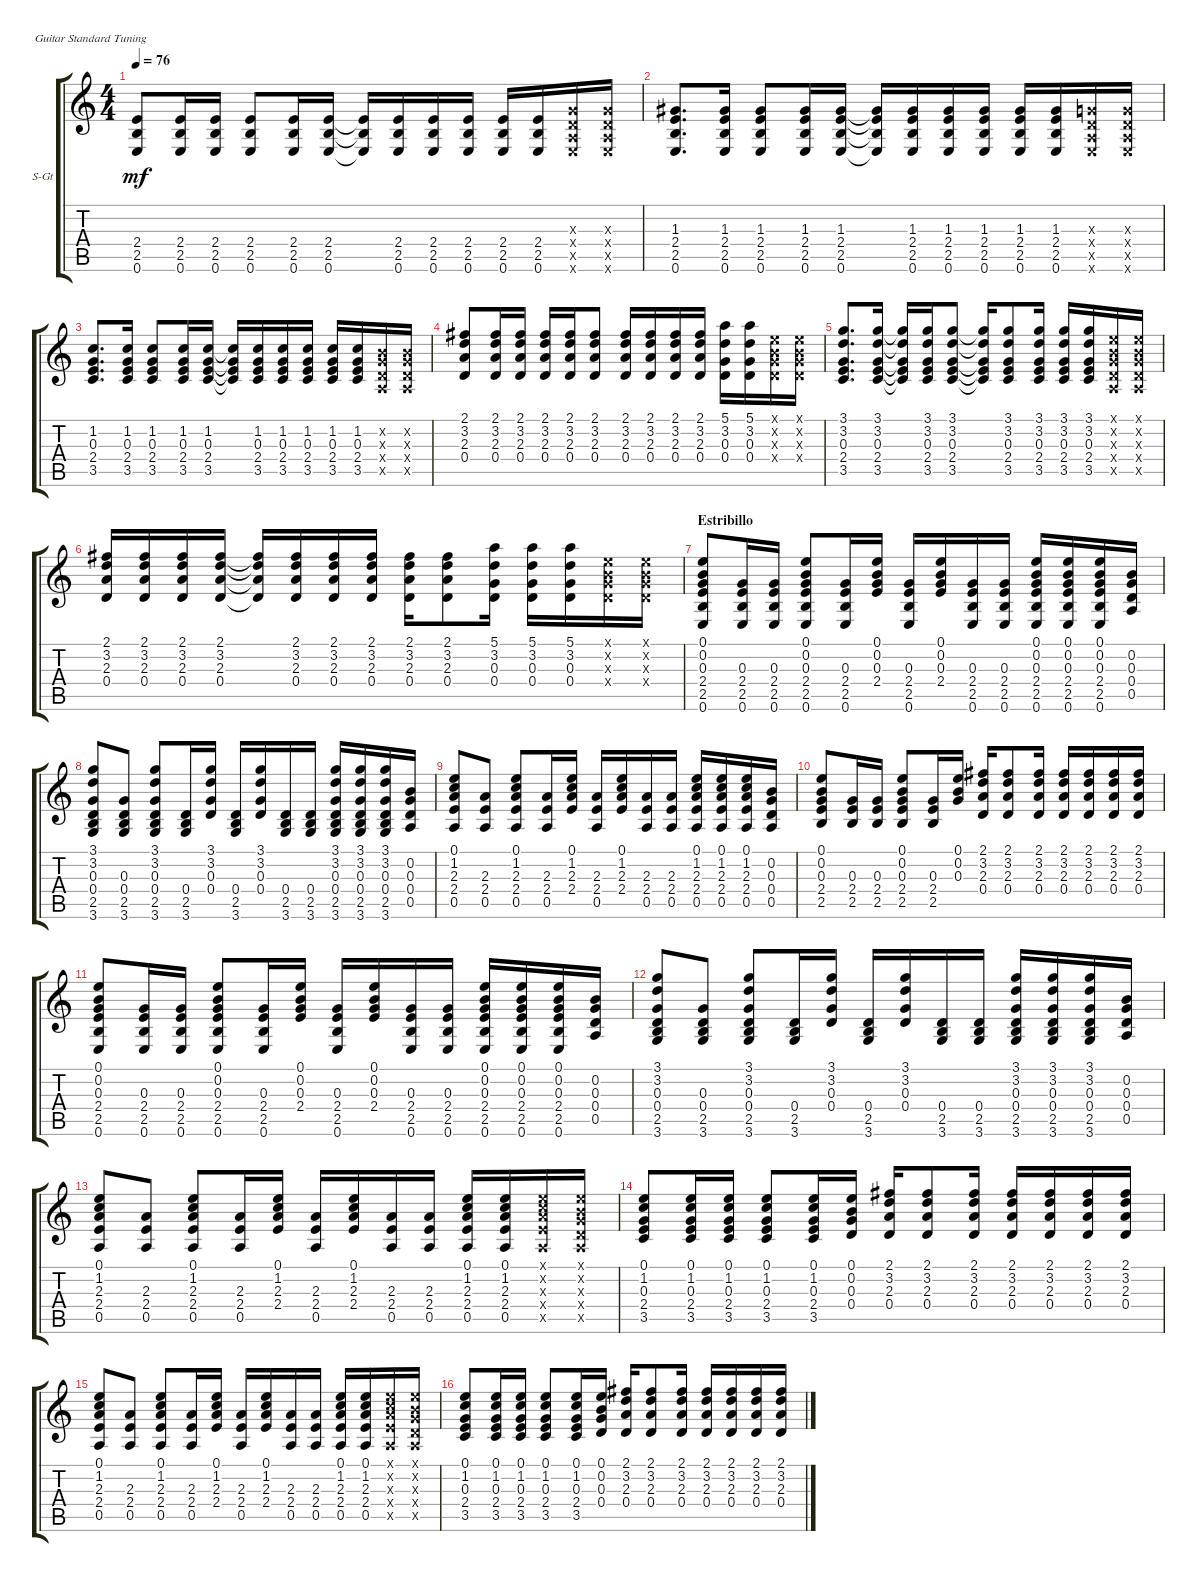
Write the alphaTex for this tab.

\defaultSystemsLayout 4
\bracketExtendMode groupsimilarinstruments
\firstSystemTrackNameOrientation horizontal
\otherSystemsTrackNameOrientation horizontal
\track ("Zacky (acoustic)" "S-Gt") {instrument acousticguitarsteel}
\staff {score tabs}
\tuning (E4 B3 G3 D3 A2 E2)
\ts (4 4)
\tempo 76
\clef g2
\ks c
(0.6 2.5 2.4).8{dy mf} (2.4 2.5 0.6).16 (0.6 2.5 2.4).16 (0.6 2.5 2.4).8 (2.4 2.5 0.6).16 (0.6 2.5 2.4).16 (2.4{t} 2.5{t} 0.6{t}).16 (2.4 2.5 0.6).16 (0.6 2.5 2.4).16 (0.6 2.5 2.4).16 (0.6 2.5 2.4).16 (0.6 2.5 2.4).16 (0.3{x} 0.4{x} 0.5{x} 0.6{x}).16 (0.5{x} 0.4{x} 0.3{x} 0.6{x}).16 |
(0.6 2.5 2.4 1.3).8{d} (1.3 2.4 2.5 0.6).16 (0.6 2.5 2.4 1.3).8 (0.6 2.5 2.4 1.3).16 (1.3 2.4 2.5 0.6).16 (0.6{t} 2.5{t} 2.4{t} 1.3{t}).16 (1.3 2.4 2.5 0.6).16 (1.3 2.4 2.5 0.6).16 (0.6 2.5 2.4 1.3).16 (0.6 2.5 2.4 1.3).16 (0.6 2.5 2.4 1.3).16 (0.3{x} 0.4{x} 0.5{x} 0.6{x}).16 (0.5{x} 0.4{x} 0.3{x} 0.6{x}).16 |
(3.5 2.4 0.3 1.2).8{d} (0.3 2.4 3.5 1.2).16 (3.5 2.4 0.3 1.2).8 (3.5 2.4 0.3 1.2).16 (0.3 2.4 3.5 1.2).16 (3.5{t} 2.4{t} 0.3{t} 1.2{t}).16 (0.3 2.4 3.5 1.2).16 (0.3 2.4 3.5 1.2).16 (3.5 2.4 0.3 1.2).16 (3.5 2.4 0.3 1.2).16 (3.5 2.4 0.3 1.2).16 (0.3{x} 0.4{x} 0.5{x} 0.2{x}).16 (0.5{x} 0.4{x} 0.3{x} 0.2{x}).16 |
(2.1 3.2 2.3 0.4).8 (0.4 2.3 3.2 2.1).16 (2.1 3.2 2.3 0.4).16 (0.4 2.3 3.2 2.1).16 (2.1 3.2 2.3 0.4).16 (2.1 3.2 2.3 0.4).8 (0.4 2.3 3.2 2.1).16 (2.1 3.2 2.3 0.4).16 (0.4 2.3 3.2 2.1).16 (2.1 3.2 2.3 0.4).16 (0.4 0.3 3.2 5.1).16 (3.2 5.1 0.3 0.4).16 (0.4{x} 0.3{x} 0.2{x} 0.1{x}).16 (0.1{x} 0.2{x} 0.3{x} 0.4{x}).16 |
(3.5 2.4 0.3 3.2 3.1).8{d} (3.1 3.2 0.3 2.4 3.5).16 (3.5{t} 2.4{t} 0.3{t} 3.2{t} 3.1{t}).16 (3.1 3.2 0.3 2.4 3.5).16 (3.5 2.4 0.3 3.2 3.1).8 (3.5{t} 2.4{t} 0.3{t} 3.2{t} 3.1{t}).16 (3.5 2.4 0.3 3.2 3.1).8 (3.1 3.2 0.3 2.4 3.5).16 (3.5 2.4 0.3 3.2 3.1).16 (3.1 3.2 0.3 2.4 3.5).16 (0.3{x} 0.2{x} 0.1{x} 0.4{x} 0.5{x}).16 (0.5{x} 0.4{x} 0.3{x} 0.2{x} 0.1{x}).16 |
(2.1 3.2 2.3 0.4).16 (0.4 2.3 3.2 2.1).16 (2.1 3.2 2.3 0.4).16 (0.4 2.3 3.2 2.1).16 (2.1{t} 3.2{t} 2.3{t} 0.4{t}).16 (2.1 3.2 2.3 0.4).16 (0.4 2.3 3.2 2.1).16 (2.1 3.2 2.3 0.4).16 (0.4 2.3 3.2 2.1).16 (2.1 3.2 2.3 0.4).8 (0.4 0.3 3.2 5.1).16 (3.2 5.1 0.3 0.4).16 (0.4 0.3 3.2 5.1).16 (0.1{x} 0.2{x} 0.3{x} 0.4{x}).16 (0.1{x} 0.2{x} 0.3{x} 0.4{x}).16 |
\section ("" "Estribillo")
(0.6 2.5 2.4 0.3 0.2 0.1).8 (0.3 2.4 2.5 0.6).16 (0.3 2.4 2.5 0.6).16 (0.6 2.5 2.4 0.3 0.2 0.1).8 (0.3 2.4 2.5 0.6).16 (2.4 0.3 0.2 0.1).16 (0.3 2.4 2.5 0.6).16 (2.4 0.3 0.2 0.1).16 (0.3 2.4 2.5 0.6).16 (0.3 2.4 2.5 0.6).16 (0.6 2.5 2.4 0.3 0.2 0.1).16 (0.6 2.5 2.4 0.3 0.2 0.1).16 (0.6 2.5 2.4 0.3 0.2 0.1).16 (0.5 0.4 0.3 0.2).16 |
(3.2 3.1 0.3 0.4 2.5 3.6).8 (3.6 2.5 0.4 0.3).8 (0.3 0.4 2.5 3.6 3.2 3.1).8 (3.6 2.5 0.4).16 (0.4 0.3 3.2 3.1).16 (3.6 2.5 0.4).16 (0.4 0.3 3.2 3.1).16 (3.6 2.5 0.4).16 (3.6 2.5 0.4).16 (0.3 0.4 2.5 3.6 3.2 3.1).16 (0.3 0.4 2.5 3.6 3.2 3.1).16 (0.3 0.4 2.5 3.6 3.2 3.1).16 (0.3 0.2 0.4 0.5).16 |
(0.5 2.4 2.3 1.2 0.1).8 (0.5 2.4 2.3).8 (2.3 2.4 0.5 1.2 0.1).8 (2.3 2.4 0.5).16 (2.4 2.3 1.2 0.1).16 (2.3 2.4 0.5).16 (2.4 2.3 1.2 0.1).16 (2.3 2.4 0.5).16 (0.5 2.4 2.3).16 (2.3 2.4 0.5 1.2 0.1).16 (2.3 2.4 0.5 1.2 0.1).16 (2.3 2.4 0.5 1.2 0.1).16 (0.2 0.3 0.4 0.5).16 |
(2.5 2.4 0.3 0.2 0.1).8 (2.5 2.4 0.3).16 (2.4 2.5 0.3).16 (2.5 2.4 0.3 0.2 0.1).8 (2.5 2.4 0.3).16 (0.3 0.2 0.1).16 (2.1 3.2 2.3 0.4).16 (0.4 2.3 3.2 2.1).8 (2.1 3.2 2.3 0.4).16 (0.4 2.3 3.2 2.1).16 (2.1 3.2 2.3 0.4).16 (0.4 2.3 3.2 2.1).16 (2.1 3.2 2.3 0.4).16 |
(0.6 2.5 2.4 0.3 0.2 0.1).8 (0.3 2.4 2.5 0.6).16 (0.3 2.4 2.5 0.6).16 (0.6 2.5 2.4 0.3 0.2 0.1).8 (0.3 2.4 2.5 0.6).16 (2.4 0.3 0.2 0.1).16 (0.3 2.4 2.5 0.6).16 (2.4 0.3 0.2 0.1).16 (0.3 2.4 2.5 0.6).16 (0.3 2.4 2.5 0.6).16 (0.6 2.5 2.4 0.3 0.2 0.1).16 (0.6 2.5 2.4 0.3 0.2 0.1).16 (0.6 2.5 2.4 0.3 0.2 0.1).16 (0.5 0.4 0.3 0.2).16 |
(3.2 3.1 0.3 0.4 2.5 3.6).8 (3.6 2.5 0.4 0.3).8 (0.3 0.4 2.5 3.6 3.2 3.1).8 (3.6 2.5 0.4).16 (0.4 0.3 3.2 3.1).16 (3.6 2.5 0.4).16 (0.4 0.3 3.2 3.1).16 (3.6 2.5 0.4).16 (3.6 2.5 0.4).16 (0.3 0.4 2.5 3.6 3.2 3.1).16 (0.3 0.4 2.5 3.6 3.2 3.1).16 (0.3 0.4 2.5 3.6 3.2 3.1).16 (0.3 0.2 0.4 0.5).16 |
(0.5 2.4 2.3 1.2 0.1).8 (0.5 2.4 2.3).8 (2.3 2.4 0.5 1.2 0.1).8 (2.3 2.4 0.5).16 (2.4 2.3 1.2 0.1).16 (2.3 2.4 0.5).16 (2.4 2.3 1.2 0.1).16 (2.3 2.4 0.5).16 (0.5 2.4 2.3).16 (2.3 2.4 0.5 1.2 0.1).16 (2.3 2.4 0.5 1.2 0.1).16 (2.3{x} 2.4{x} 0.5{x} 1.2{x} 0.1{x}).16 (0.2{x} 0.3{x} 0.4{x} 0.5{x} 0.1{x}).16 |
(0.1 1.2 0.3 2.4 3.5).8 (3.5 2.4 0.3 1.2 0.1).16 (3.5 2.4 0.3 1.2 0.1).16 (0.1 1.2 0.3 2.4 3.5).8 (3.5 2.4 0.3 1.2 0.1).16 (0.2 0.1 0.3 0.4).16 (0.4 2.3 3.2 2.1).16 (2.1 3.2 2.3 0.4).8 (0.4 2.3 3.2 2.1).16 (2.1 3.2 2.3 0.4).16 (0.4 2.3 3.2 2.1).16 (2.1 3.2 2.3 0.4).16 (0.4 2.3 3.2 2.1).16 |
(0.5 2.4 2.3 1.2 0.1).8 (0.5 2.4 2.3).8 (2.3 2.4 0.5 1.2 0.1).8 (2.3 2.4 0.5).16 (2.4 2.3 1.2 0.1).16 (2.3 2.4 0.5).16 (2.4 2.3 1.2 0.1).16 (2.3 2.4 0.5).16 (0.5 2.4 2.3).16 (2.3 2.4 0.5 1.2 0.1).16 (2.3 2.4 0.5 1.2 0.1).16 (2.3{x} 2.4{x} 0.5{x} 1.2{x} 0.1{x}).16 (0.2{x} 0.3{x} 0.4{x} 0.5{x} 0.1{x}).16 |
(0.1 1.2 0.3 2.4 3.5).8 (3.5 2.4 0.3 1.2 0.1).16 (3.5 2.4 0.3 1.2 0.1).16 (0.1 1.2 0.3 2.4 3.5).8 (3.5 2.4 0.3 1.2 0.1).16 (0.2 0.1 0.3 0.4).16 (0.4 2.3 3.2 2.1).16 (2.1 3.2 2.3 0.4).8 (0.4 2.3 3.2 2.1).16 (2.1 3.2 2.3 0.4).16 (0.4 2.3 3.2 2.1).16 (2.1 3.2 2.3 0.4).16 (0.4 2.3 3.2 2.1).16
